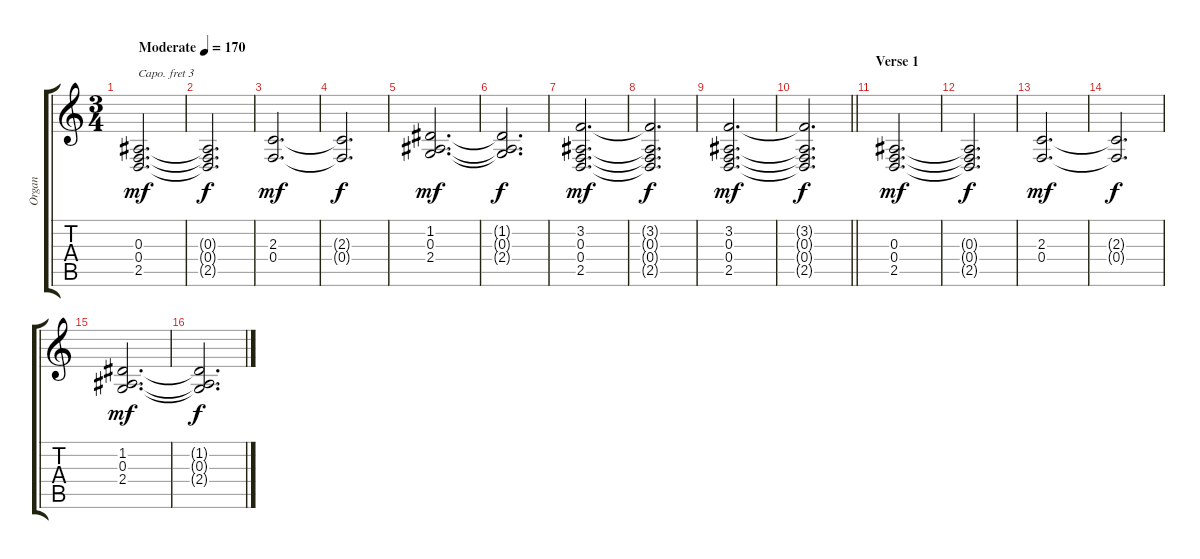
\track ("Organ" "Organ") {instrument drawbarorgan}
\staff {score tabs}
\capo 3
\tuning (E4 B3 G3 D3 A2 E2) {hide}
\ts (3 4)
\tempo (170 "Moderate")
\clef g2
\ks c
(0.3 0.4 2.5).2{d dy mf instrument drawbarorgan} |
(0.3{t} 0.4{t} 2.5{t}).2{d dy f} |
(2.3 0.4).2{d dy mf} |
(2.3{t} 0.4{t}).2{d dy f} |
(1.2 0.3 2.4).2{d dy mf} |
(1.2{t} 0.3{t} 2.4{t}).2{d dy f} |
(3.2 0.3 0.4 2.5).2{d dy mf} |
(3.2{t} 0.3{t} 0.4{t} 2.5{t}).2{d dy f} |
(3.2 0.3 0.4 2.5).2{d dy mf} |
\barLineRight lightlight
(3.2{t} 0.3{t} 0.4{t} 2.5{t}).2{d dy f} |
\section ("" "Verse 1")
(0.3 0.4 2.5).2{d dy mf} |
(0.3{t} 0.4{t} 2.5{t}).2{d dy f} |
(2.3 0.4).2{d dy mf} |
(2.3{t} 0.4{t}).2{d dy f} |
(1.2 0.3 2.4).2{d dy mf} |
(1.2{t} 0.3{t} 2.4{t}).2{d dy f}
